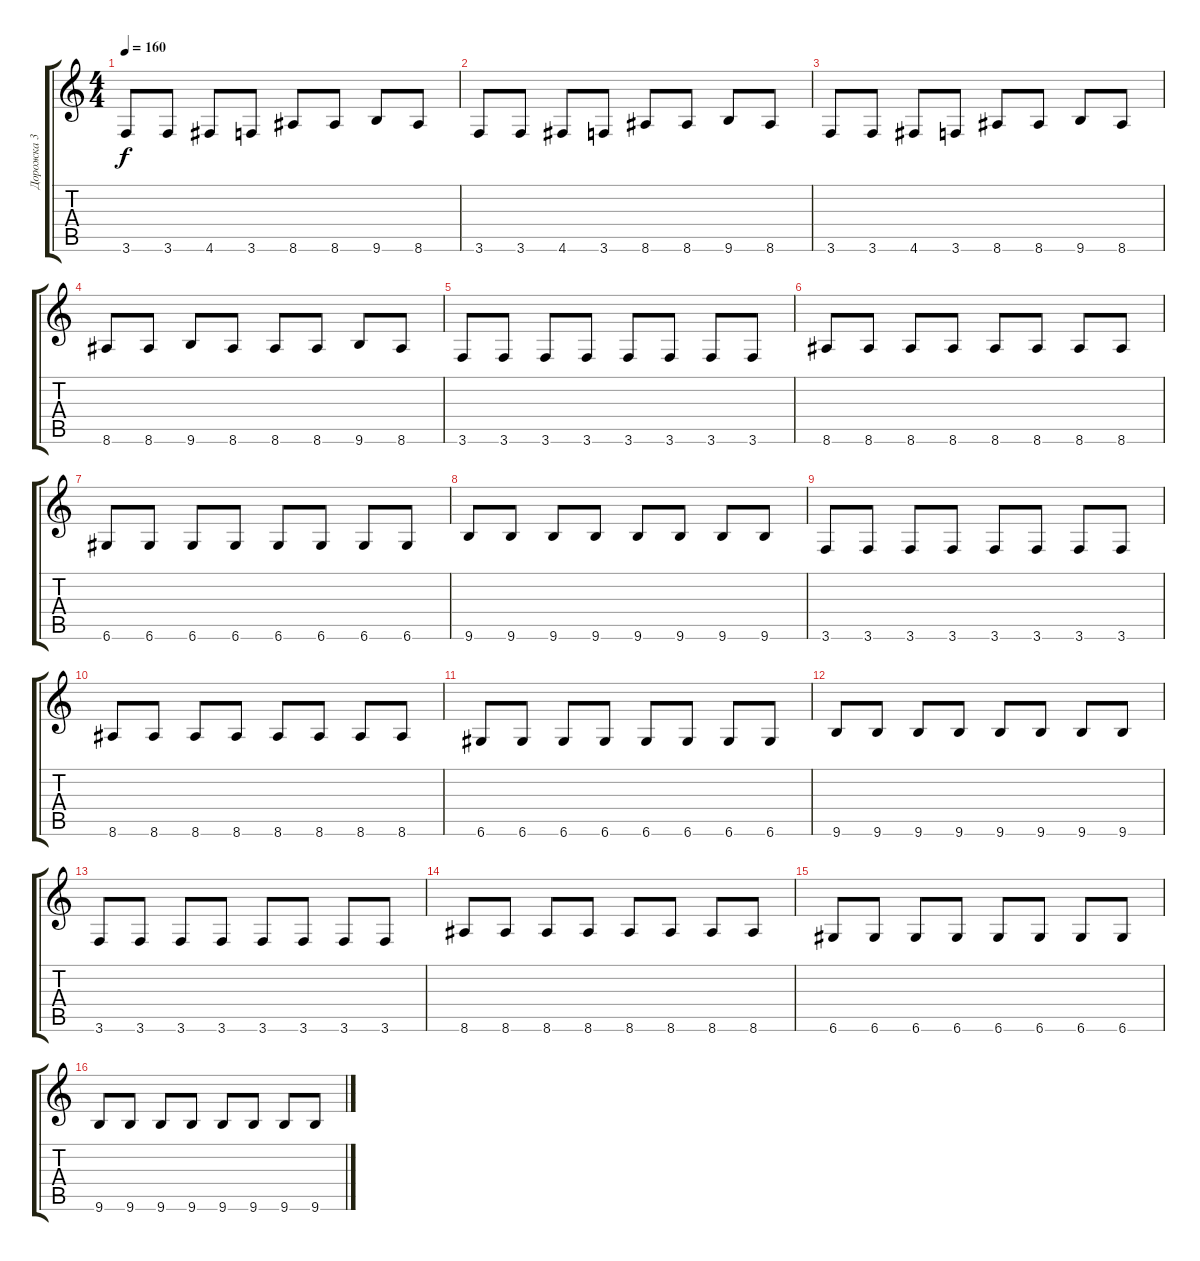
\track ("Дорожка 3" "Дорожка 3") {instrument electricbasspick}
\staff {score tabs}
\tuning (E4 B3 G3 D3 A2 D2) {hide}
\ts (4 4)
\tempo 160
\clef g2
\ks c
3.6.8{dy f} 3.6.8 4.6.8 3.6.8 8.6.8 8.6.8 9.6.8 8.6.8 |
3.6.8 3.6.8 4.6.8 3.6.8 8.6.8 8.6.8 9.6.8 8.6.8 |
3.6.8 3.6.8 4.6.8 3.6.8 8.6.8 8.6.8 9.6.8 8.6.8 |
8.6.8 8.6.8 9.6.8 8.6.8 8.6.8 8.6.8 9.6.8 8.6.8 |
3.6.8 3.6.8 3.6.8 3.6.8 3.6.8 3.6.8 3.6.8 3.6.8 |
8.6.8 8.6.8 8.6.8 8.6.8 8.6.8 8.6.8 8.6.8 8.6.8 |
6.6.8 6.6.8 6.6.8 6.6.8 6.6.8 6.6.8 6.6.8 6.6.8 |
9.6.8 9.6.8 9.6.8 9.6.8 9.6.8 9.6.8 9.6.8 9.6.8 |
3.6.8 3.6.8 3.6.8 3.6.8 3.6.8 3.6.8 3.6.8 3.6.8 |
8.6.8 8.6.8 8.6.8 8.6.8 8.6.8 8.6.8 8.6.8 8.6.8 |
6.6.8 6.6.8 6.6.8 6.6.8 6.6.8 6.6.8 6.6.8 6.6.8 |
9.6.8 9.6.8 9.6.8 9.6.8 9.6.8 9.6.8 9.6.8 9.6.8 |
3.6.8 3.6.8 3.6.8 3.6.8 3.6.8 3.6.8 3.6.8 3.6.8 |
8.6.8 8.6.8 8.6.8 8.6.8 8.6.8 8.6.8 8.6.8 8.6.8 |
6.6.8 6.6.8 6.6.8 6.6.8 6.6.8 6.6.8 6.6.8 6.6.8 |
9.6.8 9.6.8 9.6.8 9.6.8 9.6.8 9.6.8 9.6.8 9.6.8
